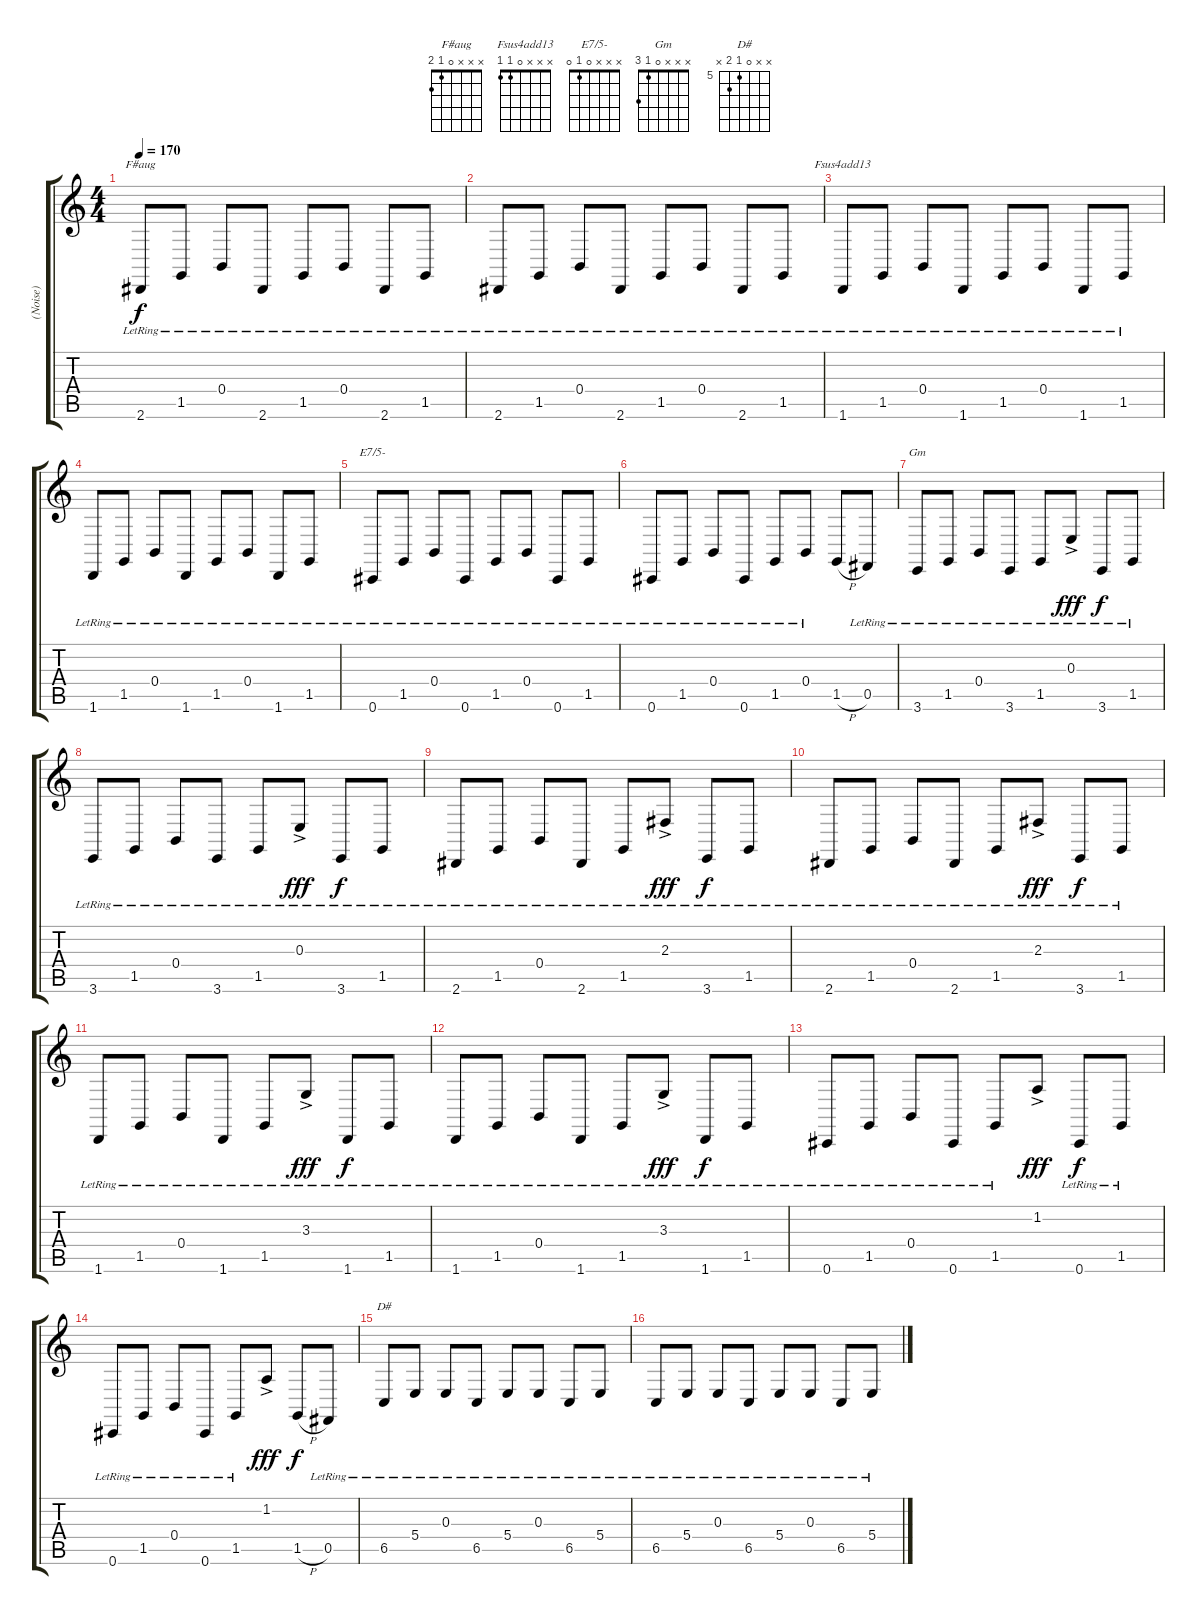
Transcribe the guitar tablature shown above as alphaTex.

\track ("(Noise)" "(Noise)") {instrument fx6goblins}
\staff {score tabs}
\tuning (Db4 Ab3 E3 B2 Gb2 Db2) {hide}
\chord ("F#aug" x x x 0 1 2)
\chord ("Fsus4add13" x x x 0 1 1)
\chord ("E7/5-" x x x 0 1 0)
\chord ("Gm" x x x 0 1 3)
\chord ("D#" x x 0 5 6 x) {firstfret 5}
\ts (4 4)
\tempo 170
\clef g2
\ks c
2.6{lr}.8{ch "F#aug" dy f} 1.5{lr}.8 0.4{lr}.8 2.6{lr}.8 1.5{lr}.8 0.4{lr}.8 2.6{lr}.8 1.5{lr}.8 |
2.6{lr}.8 1.5{lr}.8 0.4{lr}.8 2.6{lr}.8 1.5{lr}.8 0.4{lr}.8 2.6{lr}.8 1.5{lr}.8 |
1.6{lr}.8{ch "Fsus4add13"} 1.5{lr}.8 0.4{lr}.8 1.6{lr}.8 1.5{lr}.8 0.4{lr}.8 1.6{lr}.8 1.5{lr}.8 |
1.6{lr}.8 1.5{lr}.8 0.4{lr}.8 1.6{lr}.8 1.5{lr}.8 0.4{lr}.8 1.6{lr}.8 1.5{lr}.8 |
0.6{lr}.8{ch "E7/5-"} 1.5{lr}.8 0.4{lr}.8 0.6{lr}.8 1.5{lr}.8 0.4{lr}.8 0.6{lr}.8 1.5{lr}.8 |
0.6{lr}.8 1.5{lr}.8 0.4{lr}.8 0.6{lr}.8 1.5{lr}.8 0.4{lr}.8 1.5{h}.8 0.5{lr}.8 |
3.6{lr}.8{ch "Gm"} 1.5{lr}.8 0.4{lr}.8 3.6{lr}.8 1.5{lr}.8 0.3{ac lr}.8{dy fff} 3.6{lr}.8{dy f} 1.5{lr}.8 |
3.6{lr}.8 1.5{lr}.8 0.4{lr}.8 3.6{lr}.8 1.5{lr}.8 0.3{ac lr}.8{dy fff} 3.6{lr}.8{dy f} 1.5{lr}.8 |
2.6{lr}.8 1.5{lr}.8 0.4{lr}.8 2.6{lr}.8 1.5{lr}.8 2.3{ac lr}.8{dy fff} 3.6{lr}.8{dy f} 1.5{lr}.8 |
2.6{lr}.8 1.5{lr}.8 0.4{lr}.8 2.6{lr}.8 1.5{lr}.8 2.3{ac lr}.8{dy fff} 3.6{lr}.8{dy f} 1.5{lr}.8 |
1.6{lr}.8 1.5{lr}.8 0.4{lr}.8 1.6{lr}.8 1.5{lr}.8 3.3{ac lr}.8{dy fff} 1.6{lr}.8{dy f} 1.5{lr}.8 |
1.6{lr}.8 1.5{lr}.8 0.4{lr}.8 1.6{lr}.8 1.5{lr}.8 3.3{ac lr}.8{dy fff} 1.6{lr}.8{dy f} 1.5{lr}.8 |
0.6{lr}.8 1.5{lr}.8 0.4{lr}.8 0.6{lr}.8 1.5{lr}.8 1.2{ac}.8{dy fff} 0.6{lr}.8{dy f} 1.5{lr}.8 |
0.6{lr}.8 1.5{lr}.8 0.4{lr}.8 0.6{lr}.8 1.5{lr}.8 1.2{ac}.8{dy fff} 1.5{h}.8{dy f} 0.5{lr}.8 |
6.5{lr}.8{ch "D#"} 5.4{lr}.8 0.3{lr}.8 6.5{lr}.8 5.4{lr}.8 0.3{lr}.8 6.5{lr}.8 5.4{lr}.8 |
6.5{lr}.8 5.4{lr}.8 0.3{lr}.8 6.5{lr}.8 5.4{lr}.8 0.3{lr}.8 6.5{lr}.8 5.4{lr}.8
